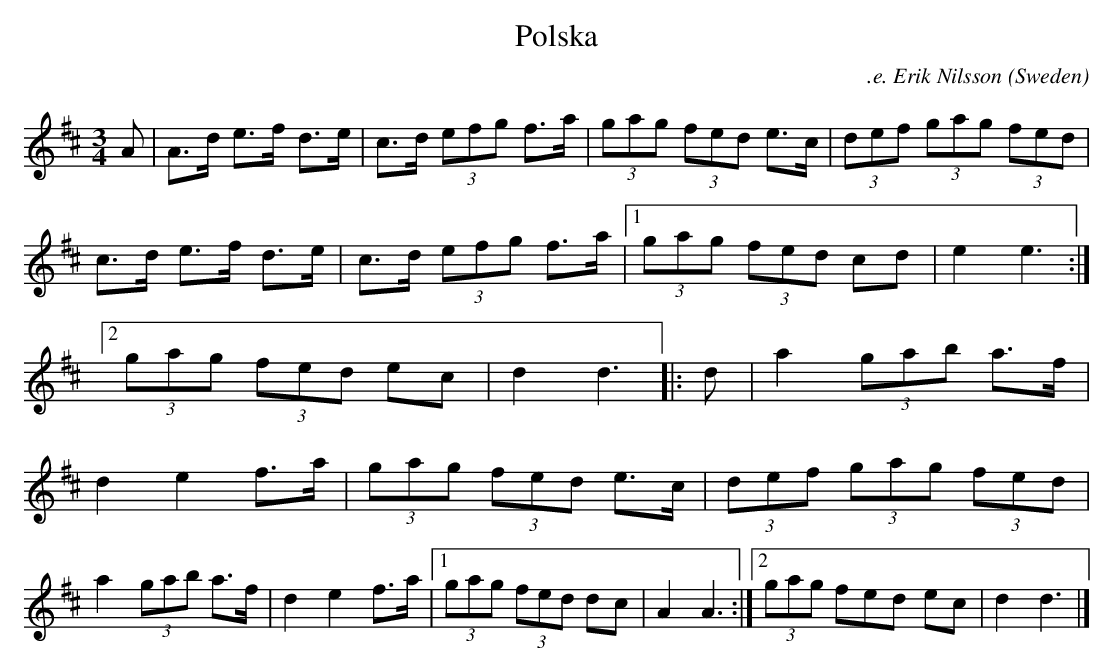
X:1
T:Polska
C:.e. Erik Nilsson
O:Sweden
M:3/4
K:D
A|\
A>d e>f d>e| c>d (3efg f>a| (3gag (3fed e>c| (3def (3gag (3fed|\
c>d e>f d>e| c>d (3efg f>a\
|1 (3gag (3fed cd| e2 e3 :|2 (3gag (3fed ec| d2 d3|:\
d|\
a2 (3gab a>f| d2 e2 f>a| (3gag (3fed e>c| (3def (3gag (3fed|
a2 (3gab a>f| d2 e2 f>a\
|1 (3gag (3fed dc| A2 A3:|2\
(3gag fed ec| d2 d3|]
